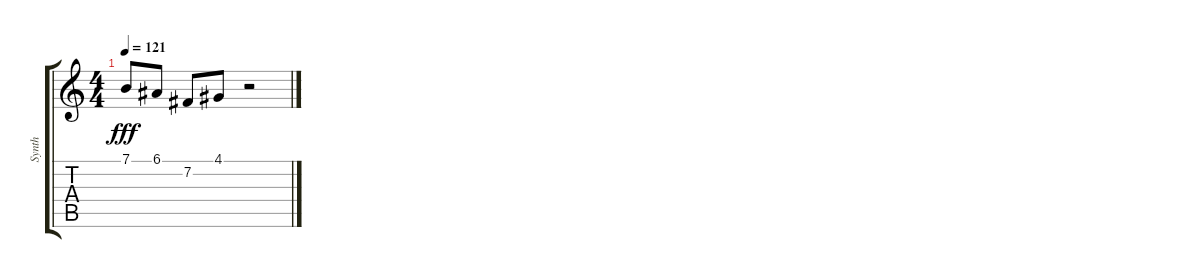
\track ("Synth" "Synth") {instrument choiraahs}
\staff {score tabs}
\tuning (E4 B3 G3 D3 A2 E2) {hide}
\ts (4 4)
\tempo 121
\clef g2
\ks c
7.1.8{dy fff} 6.1.8 7.2.8 4.1.8 r.2
